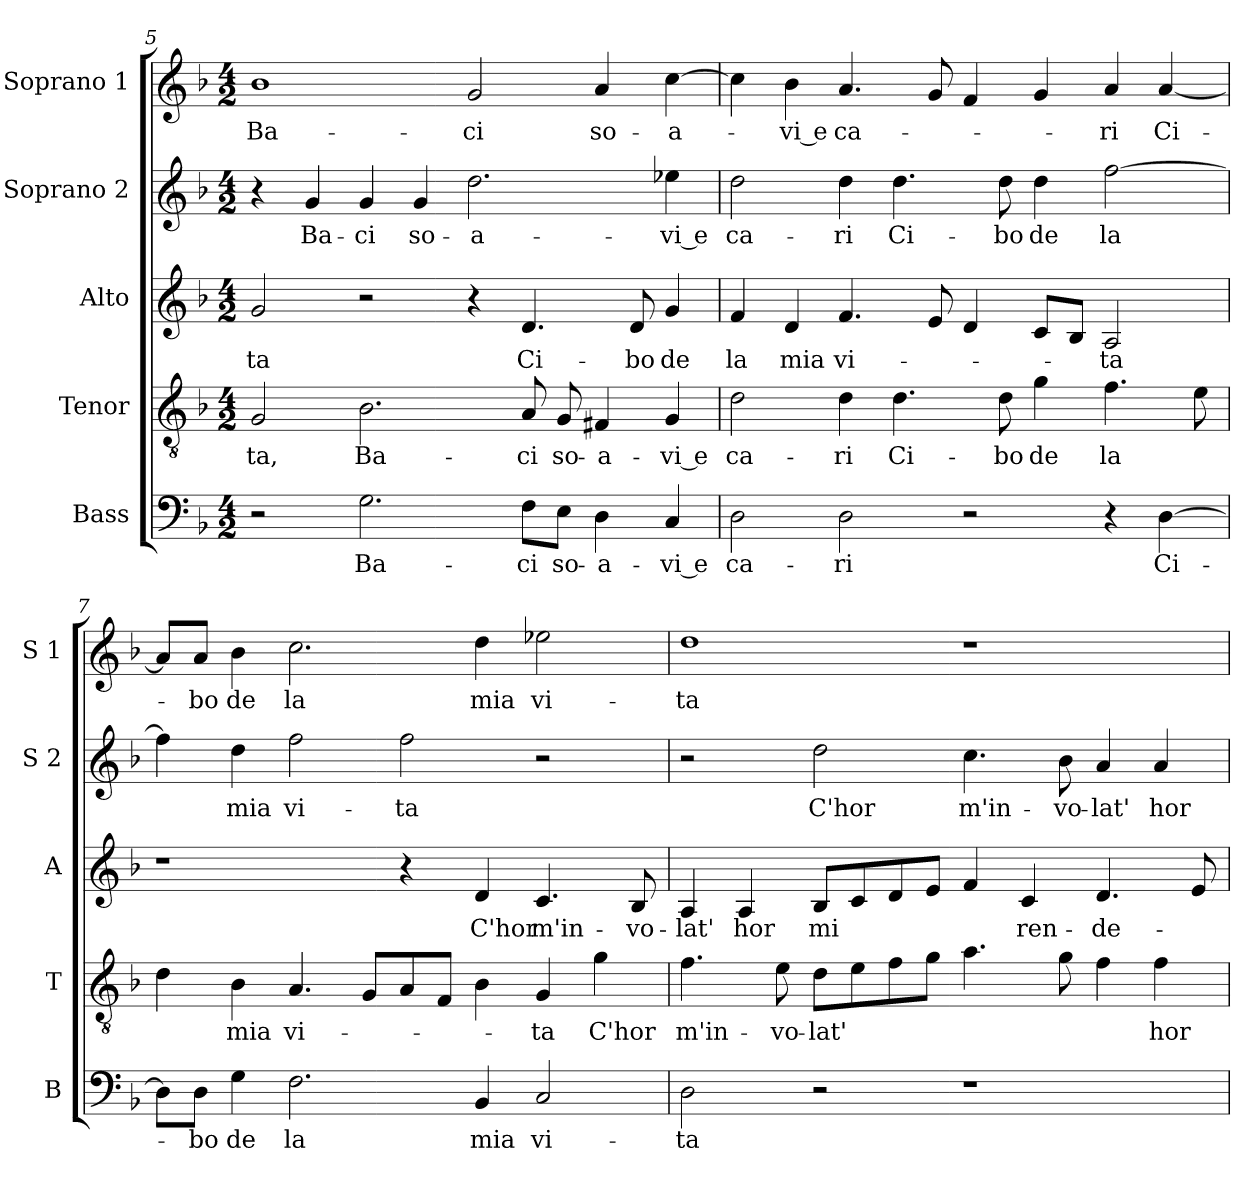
**kern	**text	**kern	**text	**kern	**text	**kern	**text	**kern	**text
*part5	*part5	*part4	*part4	*part3	*part3	*part2	*part2	*part1	*part1
*staff5	*staff5	*staff4	*staff4	*staff3	*staff3	*staff2	*staff2	*staff1	*staff1
*I"Bass	*	*I"Tenor	*	*I"Alto	*	*I"Soprano 2	*	*I"Soprano 1	*
*I'B	*	*I'T	*	*I'A	*	*I'S 2	*	*I'S 1	*
*clefF4	*	*clefGv2	*	*clefG2	*	*clefG2	*	*clefG2	*
*k[b-]	*	*k[b-]	*	*k[b-]	*	*k[b-]	*	*k[b-]	*
*F:	*	*F:	*	*F:	*	*F:	*	*F:	*
*M4/2	*	*M4/2	*	*M4/2	*	*M4/2	*	*M4/2	*
=5	=5	=5	=5	=5	=5	=5	=5	=5	=5
!	!	!	!LO:LY:b	!	!	!	!	!	!
!	!	!	!	!	!LO:LY:b	!	!	!	!
!	!	!	!	!	!	!	!	!	!LO:LY:b
2r	.	2G/	-ta,	2g/	-ta	4r	.	1b-	Ba-
!	!	!	!	!	!	!	!LO:LY:b	!	!
.	.	.	.	.	.	4g/	Ba-	.	.
!	!LO:LY:b	!	!	!	!	!	!	!	!
!	!	!	!LO:LY:b	!	!	!	!	!	!
!	!	!	!	!	!	!	!LO:LY:b	!	!
2.G\	Ba-	2.B-\	Ba-	2r	.	4g/	-ci	.	.
!	!	!	!	!	!	!	!LO:LY:b	!	!
.	.	.	.	.	.	4g/	so-	.	.
!	!	!	!	!	!	!	!LO:LY:b	!	!
!	!	!	!	!	!	!	!	!	!LO:LY:b
.	.	.	.	4r	.	2.dd\	-a-	2g/	-ci
!	!LO:LY:b	!	!	!	!	!	!	!	!
!	!	!	!LO:LY:b	!	!	!	!	!	!
!	!	!	!	!	!LO:LY:b	!	!	!	!
8F\L	-ci	8A/	-ci	4.d/	Ci-	.	.	.	.
!	!LO:LY:b	!	!	!	!	!	!	!	!
!	!	!	!LO:LY:b	!	!	!	!	!	!
8E\J	so-	8G/	so-	.	.	.	.	.	.
!	!LO:LY:b	!	!	!	!	!	!	!	!
!	!	!	!LO:LY:b	!	!	!	!	!	!
!	!	!	!	!	!	!	!	!	!LO:LY:b
4D\	-a-	4F#X/	-a-	.	.	.	.	4a/	so-
!	!	!	!	!	!LO:LY:b	!	!	!	!
.	.	.	.	8d/	-bo	.	.	.	.
!	!LO:LY:b	!	!	!	!	!	!	!	!
!	!	!	!LO:LY:b	!	!	!	!	!	!
!	!	!	!	!	!LO:LY:b	!	!	!	!
!	!	!	!	!	!	!	!LO:LY:b	!	!
!	!	!	!	!	!	!	!	!	!LO:LY:b
4C/	-vi e	4G/	-vi e	4g/	de	4ee-X\	-vi e	[4cc\	-a-
=6	=6	=6	=6	=6	=6	=6	=6	=6	=6
!	!LO:LY:b	!	!	!	!	!	!	!	!
!	!	!	!LO:LY:b	!	!	!	!	!	!
!	!	!	!	!	!LO:LY:b	!	!	!	!
!	!	!	!	!	!	!	!LO:LY:b	!	!
2D\	ca-	2d\	ca-	4f/	la	2dd\	ca-	4cc\]	.
!	!	!	!	!	!LO:LY:b	!	!	!	!
!	!	!	!	!	!	!	!	!	!LO:LY:b
.	.	.	.	4d/	mia	.	.	4b-\	-vi e
!	!LO:LY:b	!	!	!	!	!	!	!	!
!	!	!	!LO:LY:b	!	!	!	!	!	!
!	!	!	!	!	!LO:LY:b	!	!	!	!
!	!	!	!	!	!	!	!LO:LY:b	!	!
!	!	!	!	!	!	!	!	!	!LO:LY:b
2D\	-ri	4d\	-ri	4.f/	vi-	4dd\	-ri	4.a/	ca-
!	!	!	!LO:LY:b	!	!	!	!	!	!
!	!	!	!	!	!	!	!LO:LY:b	!	!
.	.	4.d\	Ci-	.	.	4.dd\	Ci-	.	.
.	.	.	.	8e/	.	.	.	8g/	.
2r	.	.	.	4d/	.	.	.	4f/	.
!	!	!	!LO:LY:b	!	!	!	!	!	!
!	!	!	!	!	!	!	!LO:LY:b	!	!
.	.	8d\	-bo	.	.	8dd\	-bo	.	.
!	!	!	!LO:LY:b	!	!	!	!	!	!
!	!	!	!	!	!	!	!LO:LY:b	!	!
.	.	4g\	de	8c/L	.	4dd\	de	4g/	.
.	.	.	.	8B-/J	.	.	.	.	.
!	!	!	!LO:LY:b	!	!	!	!	!	!
!	!	!	!	!	!LO:LY:b	!	!	!	!
!	!	!	!	!	!	!	!LO:LY:b	!	!
!	!	!	!	!	!	!	!	!	!LO:LY:b
4r	.	4.f\	la	2A/	-ta	[2ff\	la	4a/	-ri
!	!LO:LY:b	!	!	!	!	!	!	!	!
!	!	!	!	!	!	!	!	!	!LO:LY:b
[4D\	Ci-	.	.	.	.	.	.	[4a/	Ci-
.	.	8e\	.	.	.	.	.	.	.
!!LO:PB:g=z
=7	=7	=7	=7	=7	=7	=7	=7	=7	=7
8D\L]	.	4d\	.	1r	.	4ff\]	.	8a/L]	.
!	!LO:LY:b	!	!	!	!	!	!	!	!
!	!	!	!	!	!	!	!	!	!LO:LY:b
8D\J	-bo	.	.	.	.	.	.	8a/J	-bo
!	!LO:LY:b	!	!	!	!	!	!	!	!
!	!	!	!LO:LY:b	!	!	!	!	!	!
!	!	!	!	!	!	!	!LO:LY:b	!	!
!	!	!	!	!	!	!	!	!	!LO:LY:b
4G\	de	4B-\	mia	.	.	4dd\	mia	4b-\	de
!	!LO:LY:b	!	!	!	!	!	!	!	!
!	!	!	!LO:LY:b	!	!	!	!	!	!
!	!	!	!	!	!	!	!LO:LY:b	!	!
!	!	!	!	!	!	!	!	!	!LO:LY:b
2.F\	la	4.A/	vi-	.	.	2ff\	vi-	2.cc\	la
.	.	8G/L	.	.	.	.	.	.	.
!	!	!	!	!	!	!	!LO:LY:b	!	!
.	.	8A/	.	4r	.	2ff\	-ta	.	.
.	.	8F/J	.	.	.	.	.	.	.
!	!LO:LY:b	!	!	!	!	!	!	!	!
!	!	!	!	!	!LO:LY:b	!	!	!	!
!	!	!	!	!	!	!	!	!	!LO:LY:b
4BB-/	mia	4B-\	.	4d/	C'hor	.	.	4dd\	mia
!	!LO:LY:b	!	!	!	!	!	!	!	!
!	!	!	!LO:LY:b	!	!	!	!	!	!
!	!	!	!	!	!LO:LY:b	!	!	!	!
!	!	!	!	!	!	!	!	!	!LO:LY:b
2C/	vi-	4G/	-ta	4.c/	m'in-	2r	.	2ee-X\	vi-
!	!	!	!LO:LY:b	!	!	!	!	!	!
.	.	4g\	C'hor	.	.	.	.	.	.
!	!	!	!	!	!LO:LY:b	!	!	!	!
.	.	.	.	8B-/	-vo-	.	.	.	.
=8	=8	=8	=8	=8	=8	=8	=8	=8	=8
!	!LO:LY:b	!	!	!	!	!	!	!	!
!	!	!	!LO:LY:b	!	!	!	!	!	!
!	!	!	!	!	!LO:LY:b	!	!	!	!
!	!	!	!	!	!	!	!	!	!LO:LY:b
2D\	-ta	4.f\	m'in-	4A/	-lat'	2r	.	1dd	-ta
!	!	!	!	!	!LO:LY:b	!	!	!	!
.	.	.	.	4A/	hor	.	.	.	.
!	!	!	!LO:LY:b	!	!	!	!	!	!
.	.	8e\	-vo-	.	.	.	.	.	.
!	!	!	!LO:LY:b	!	!	!	!	!	!
!	!	!	!	!	!LO:LY:b	!	!	!	!
!	!	!	!	!	!	!	!LO:LY:b	!	!
2r	.	8d\L	-lat'	8B-/L	mi	2dd\	C'hor	.	.
.	.	8e\	.	8c/	.	.	.	.	.
.	.	8f\	.	8d/	.	.	.	.	.
.	.	8g\J	.	8e/J	.	.	.	.	.
!	!	!	!	!	!	!	!LO:LY:b	!	!
1r	.	4.a\	.	4f/	.	4.cc\	m'in-	1r	.
!	!	!	!	!	!LO:LY:b	!	!	!	!
.	.	.	.	4c/	ren-	.	.	.	.
!	!	!	!	!	!	!	!LO:LY:b	!	!
.	.	8g\	.	.	.	8b-\	-vo-	.	.
!	!	!	!	!	!LO:LY:b	!	!	!	!
!	!	!	!	!	!	!	!LO:LY:b	!	!
.	.	4f\	.	4.d/	-de-	4a/	-lat'	.	.
!	!	!	!LO:LY:b	!	!	!	!	!	!
!	!	!	!	!	!	!	!LO:LY:b	!	!
.	.	4f\	hor	.	.	4a/	hor	.	.
.	.	.	.	8e/	.	.	.	.	.
=	=	=	=	=	=	=	=	=	=
*-	*-	*-	*-	*-	*-	*-	*-	*-	*-
